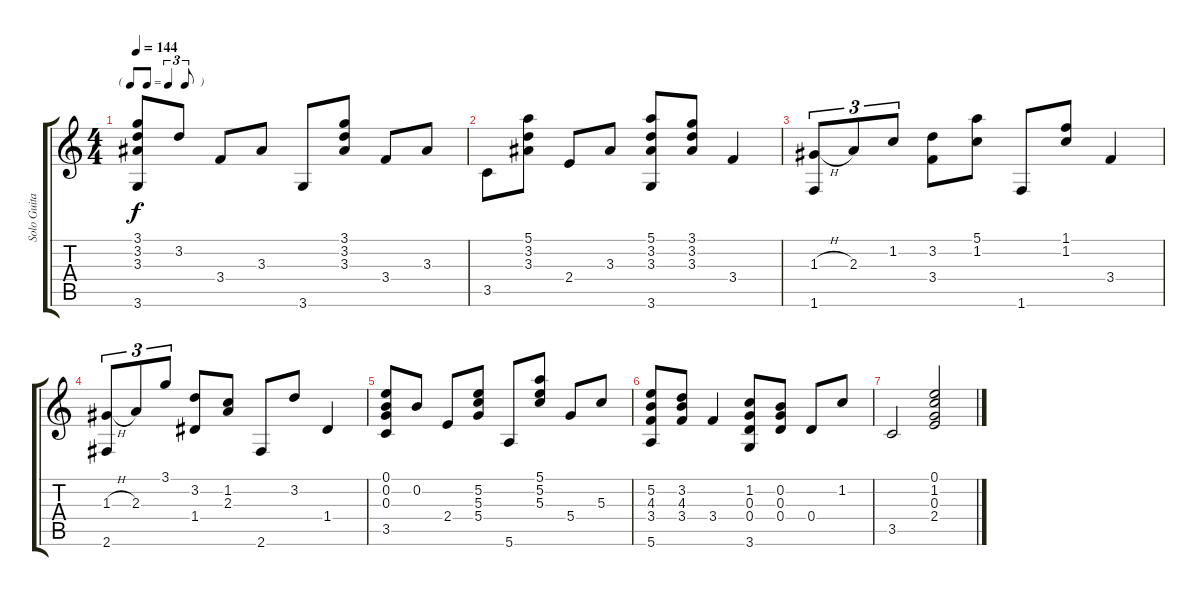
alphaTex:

\track ("Solo Guitar" "Solo Guita") {instrument acousticguitarsteel}
\staff {score tabs}
\tuning (E4 B3 G3 D3 A2 E2) {hide}
\ts (4 4)
\tf triplet8th
\tempo 144
\clef g2
\ks c
(3.1 3.2 3.3 3.6).8{dy f} 3.2.8 3.4.8 3.3.8 3.6.8 (3.1 3.2 3.3).8 3.4.8 3.3.8 |
3.5.8 (5.1 3.2 3.3).8 2.4.8 3.3.8 (5.1 3.2 3.3 3.6).8 (3.1 3.2 3.3).8 3.4.4 |
(1.3{h} 1.6).8{tu (3 2)} 2.3.8{tu (3 2)} 1.2.8{tu (3 2)} (3.2 3.4).8 (5.1 1.2).8 1.6.8 (1.1 1.2).8 3.4.4 |
(1.3{h} 2.6).8{tu (3 2)} 2.3.8{tu (3 2)} 3.1.8{tu (3 2)} (3.2 1.4).8 (1.2 2.3).8 2.6.8 3.2.8 1.4.4 |
(0.1 0.2 0.3 3.5).8 0.2.8 2.4.8 (5.2 5.3 5.4).8 5.6.8 (5.1 5.2 5.3).8 5.4.8 5.3.8 |
(5.2 4.3 3.4 5.6).8 (3.2 4.3 3.4).8 3.4.4 (1.2 0.3 0.4 3.6).8 (0.2 0.3 0.4).8 0.4.8 1.2.8 |
3.5.2 (0.1 1.2 0.3 2.4).2
